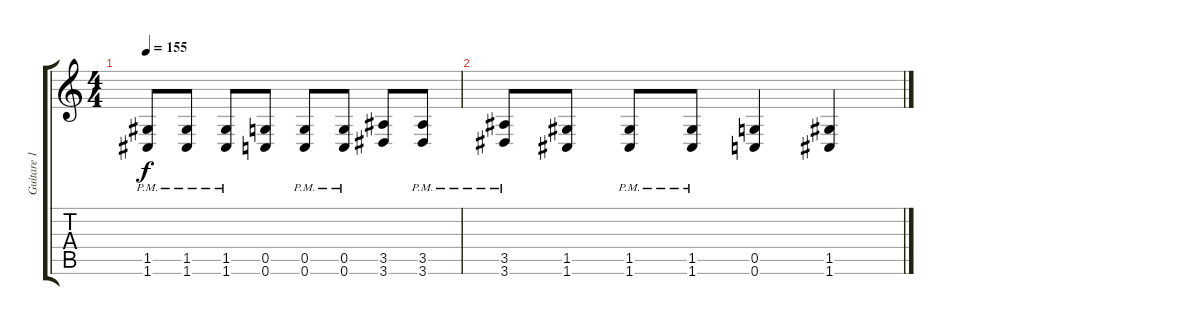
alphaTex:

\track ("Guitare 1" "Guitare 1") {instrument distortionguitar}
\staff {score tabs}
\tuning (D4 A3 F3 C3 G2 C2) {hide}
\ts (4 4)
\tempo 155
\clef g2
\ks c
(1.5{pm} 1.6{pm}).8{dy f} (1.5{pm} 1.6{pm}).8 (1.5{pm} 1.6{pm}).8 (0.5 0.6).8 (0.5{pm} 0.6{pm}).8 (0.5{pm} 0.6{pm}).8 (3.5 3.6).8 (3.5{pm} 3.6{pm}).8 |
(3.5{pm} 3.6{pm}).8 (1.5 1.6).8 (1.5{pm} 1.6{pm}).8 (1.5{pm} 1.6{pm}).8 (0.5 0.6).4 (1.5 1.6).4
